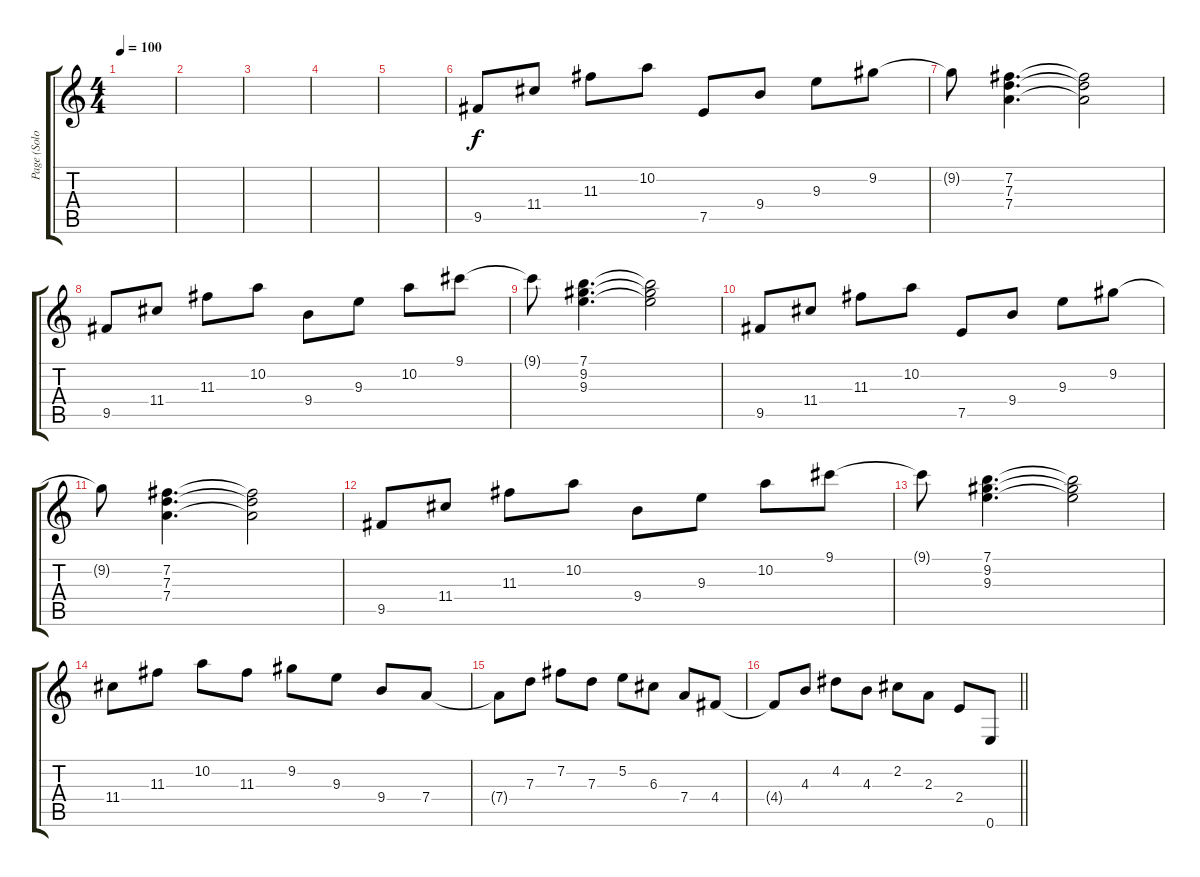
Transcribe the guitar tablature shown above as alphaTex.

\track ("Page (Solo and Fills)" "Page (Solo") {instrument overdrivenguitar}
\staff {score tabs}
\tuning (E4 B3 G3 D3 A2 E2) {hide}
\ts (4 4)
\tempo 100
\clef g2
\ks c
|
|
|
|
|
9.5.8 11.4.8 11.3.8 10.2.8 7.5.8 9.4.8 9.3.8 9.2.8 |
9.2{t}.8 (7.2 7.3 7.4).4{d} (7.2{t} 7.3{t} 7.4{t}).2 |
9.5.8 11.4.8 11.3.8 10.2.8 9.4.8 9.3.8 10.2.8 9.1.8 |
9.1{t}.8 (7.1 9.2 9.3).4{d} (7.1{t} 9.2{t} 9.3{t}).2 |
9.5.8 11.4.8 11.3.8 10.2.8 7.5.8 9.4.8 9.3.8 9.2.8 |
9.2{t}.8 (7.2 7.3 7.4).4{d} (7.2{t} 7.3{t} 7.4{t}).2 |
9.5.8 11.4.8 11.3.8 10.2.8 9.4.8 9.3.8 10.2.8 9.1.8 |
9.1{t}.8 (7.1 9.2 9.3).4{d} (7.1{t} 9.2{t} 9.3{t}).2 |
11.4.8 11.3.8 10.2.8 11.3.8 9.2.8 9.3.8 9.4.8 7.4.8 |
7.4{t}.8 7.3.8 7.2.8 7.3.8 5.2.8 6.3.8 7.4.8 4.4.8 |
\barLineRight lightlight
4.4{t}.8 4.3.8 4.2.8 4.3.8 2.2.8 2.3.8 2.4.8 0.6.8
